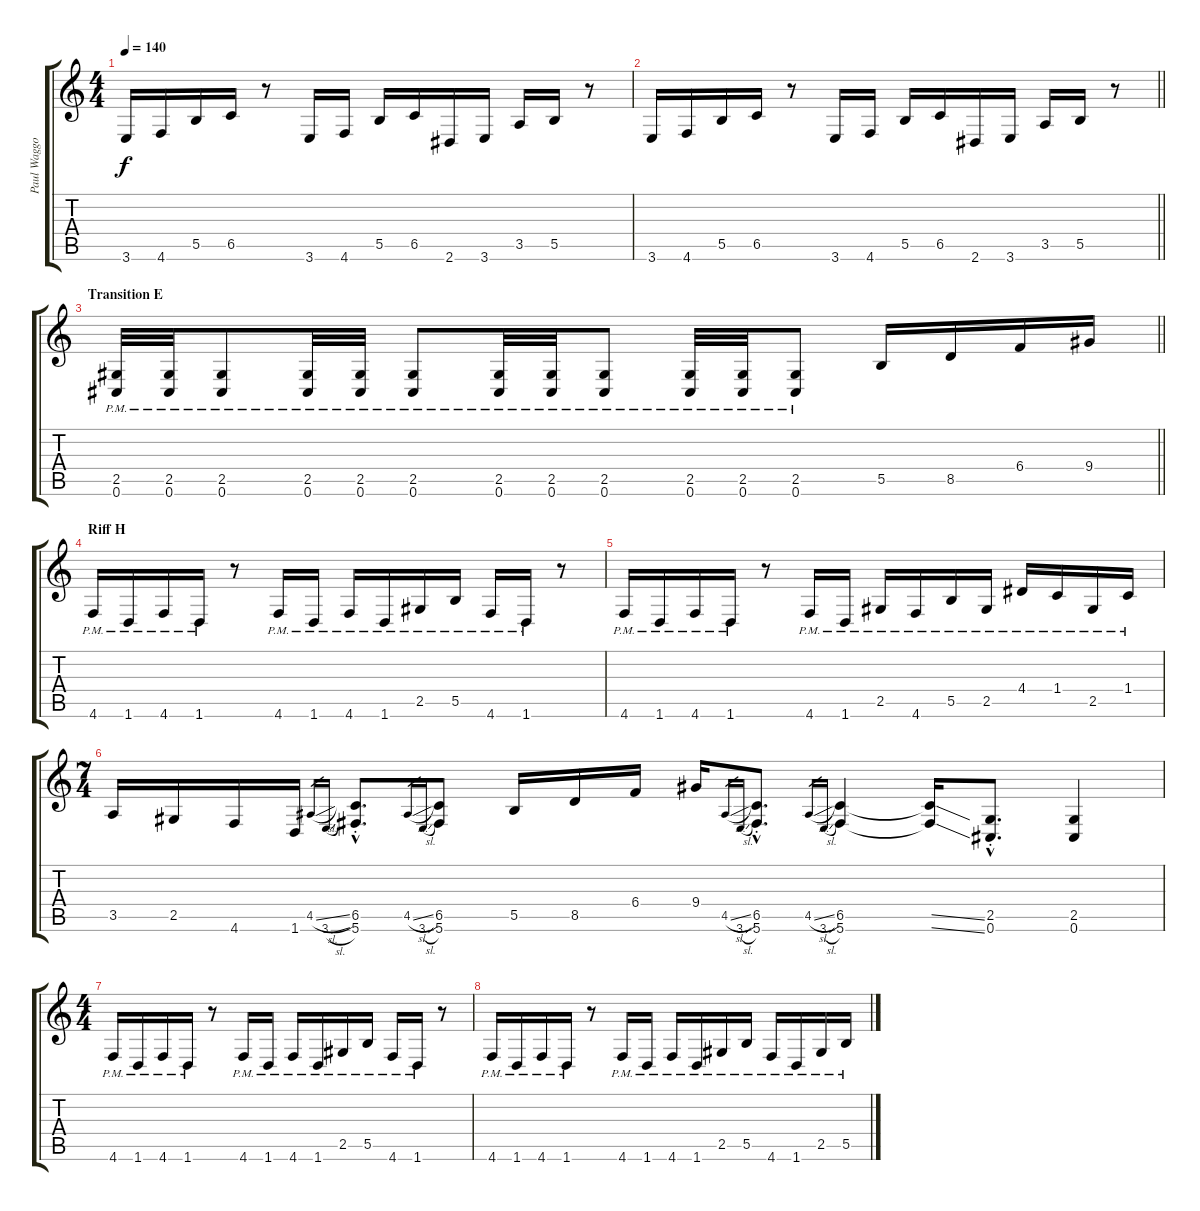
\track ("Paul Waggoner" "Paul Waggo") {instrument distortionguitar}
\staff {score tabs}
\tuning (Db4 Ab3 E3 B2 Gb2 Db2) {hide}
\ts (4 4)
\tempo 140
\clef g2
\ks c
3.6.16{dy f} 4.6.16 5.5.16 6.5.16 r.8 3.6.16 4.6.16 5.5.16 6.5.16 2.6.16 3.6.16 3.5.16 5.5.16 r.8 |
\barLineRight lightlight
3.6.16 4.6.16 5.5.16 6.5.16 r.8 3.6.16 4.6.16 5.5.16 6.5.16 2.6.16 3.6.16 3.5.16 5.5.16 r.8 |
\section ("" "Transition E")
\barLineRight lightlight
(2.5{pm} 0.6{pm}).32 (2.5{pm} 0.6{pm}).32 (2.5{pm} 0.6{pm}).8 (2.5{pm} 0.6{pm}).32 (2.5{pm} 0.6{pm}).32 (2.5{pm} 0.6{pm}).8 (2.5{pm} 0.6{pm}).32 (2.5{pm} 0.6{pm}).32 (2.5{pm} 0.6{pm}).8 (2.5{pm} 0.6{pm}).32 (2.5{pm} 0.6{pm}).32 (2.5{pm} 0.6{pm}).8 5.5.16 8.5.16 6.4.16 9.4.16 |
\section ("" "Riff H")
4.6{pm}.16 1.6{pm}.16 4.6{pm}.16 1.6{pm}.16 r.8 4.6{pm}.16 1.6{pm}.16 4.6{pm}.16 1.6{pm}.16 2.5{pm}.16 5.5{pm}.16 4.6{pm}.16 1.6{pm}.16 r.8 |
4.6{pm}.16 1.6{pm}.16 4.6{pm}.16 1.6{pm}.16 r.8 4.6{pm}.16 1.6{pm}.16 2.5{pm}.16 4.6{pm}.16 5.5{pm}.16 2.5{pm}.16 4.4{pm}.16 1.4{pm}.16 2.5{pm}.16 1.4{pm}.16 |
\ts (7 4)
3.5.16 2.5.16 4.6.16 1.6.16 4.5{sl}.16{gr} 3.6{sl}.16{gr} (6.5{hac st} 5.6{hac st}).8{d} 4.5{sl}.16{gr} 3.6{sl}.16{gr} (6.5 5.6).8 5.5.16 8.5.16 6.4.16 9.4.16 4.5{sl}.16{gr} 3.6{sl}.16{gr} (6.5{hac st} 5.6{hac st}).8{d} 4.5{sl}.16{gr} 3.6{sl}.16{gr} (6.5 5.6).4 (6.5{ss t} 5.6{ss t}).16 (2.5{hac st} 0.6{hac st}).8{d} (2.5 0.6).4 |
\ts (4 4)
4.6{pm}.16 1.6{pm}.16 4.6{pm}.16 1.6{pm}.16 r.8 4.6{pm}.16 1.6{pm}.16 4.6{pm}.16 1.6{pm}.16 2.5{pm}.16 5.5{pm}.16 4.6{pm}.16 1.6{pm}.16 r.8 |
4.6{pm}.16 1.6{pm}.16 4.6{pm}.16 1.6{pm}.16 r.8 4.6{pm}.16 1.6{pm}.16 4.6{pm}.16 1.6{pm}.16 2.5{pm}.16 5.5{pm}.16 4.6{pm}.16 1.6{pm}.16 2.5{pm}.16 5.5{pm}.16
